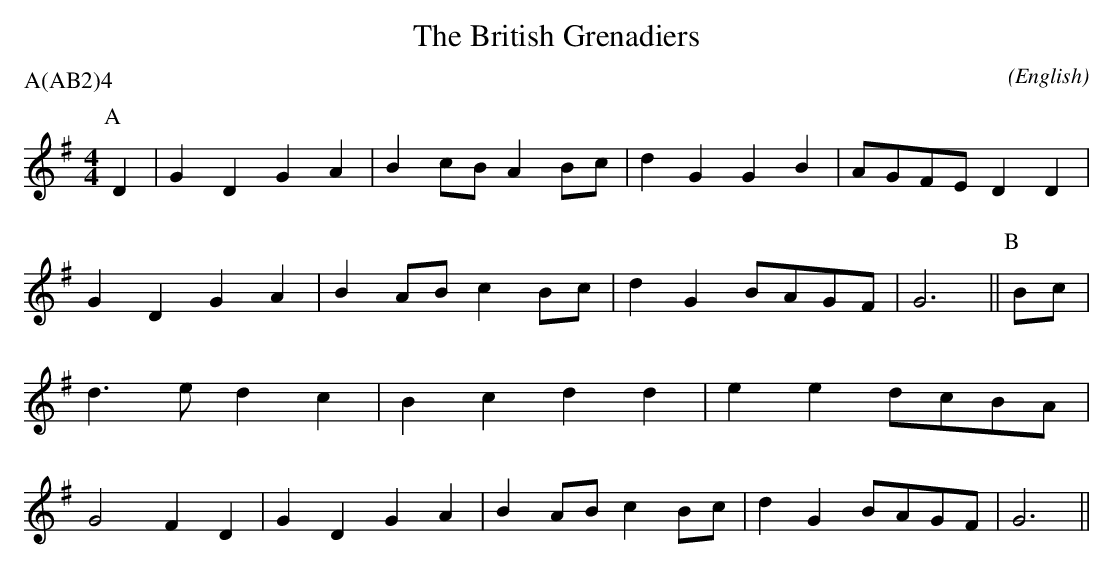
X:1
T:The British Grenadiers
M:4/4
C:
O:English
P:A(AB2)4
K:G
P:A
D2 | G2 D2 G2 A2 | B2 cB A2 Bc | d2 G2 G2 B2 | AGFE  D2 \
D2 | G2 D2 G2 A2 | B2 AB c2 Bc | d2 G2 BAGF  | G6       ||\
P:B
Bc | d3 e  d2 c2 | B2 c2 d2 d2 | e2 e2 dcBA  | G4    F2 \
D2 | G2 D2 G2 A2 | B2 AB c2 Bc | d2 G2 BAGF  | G6       ||
